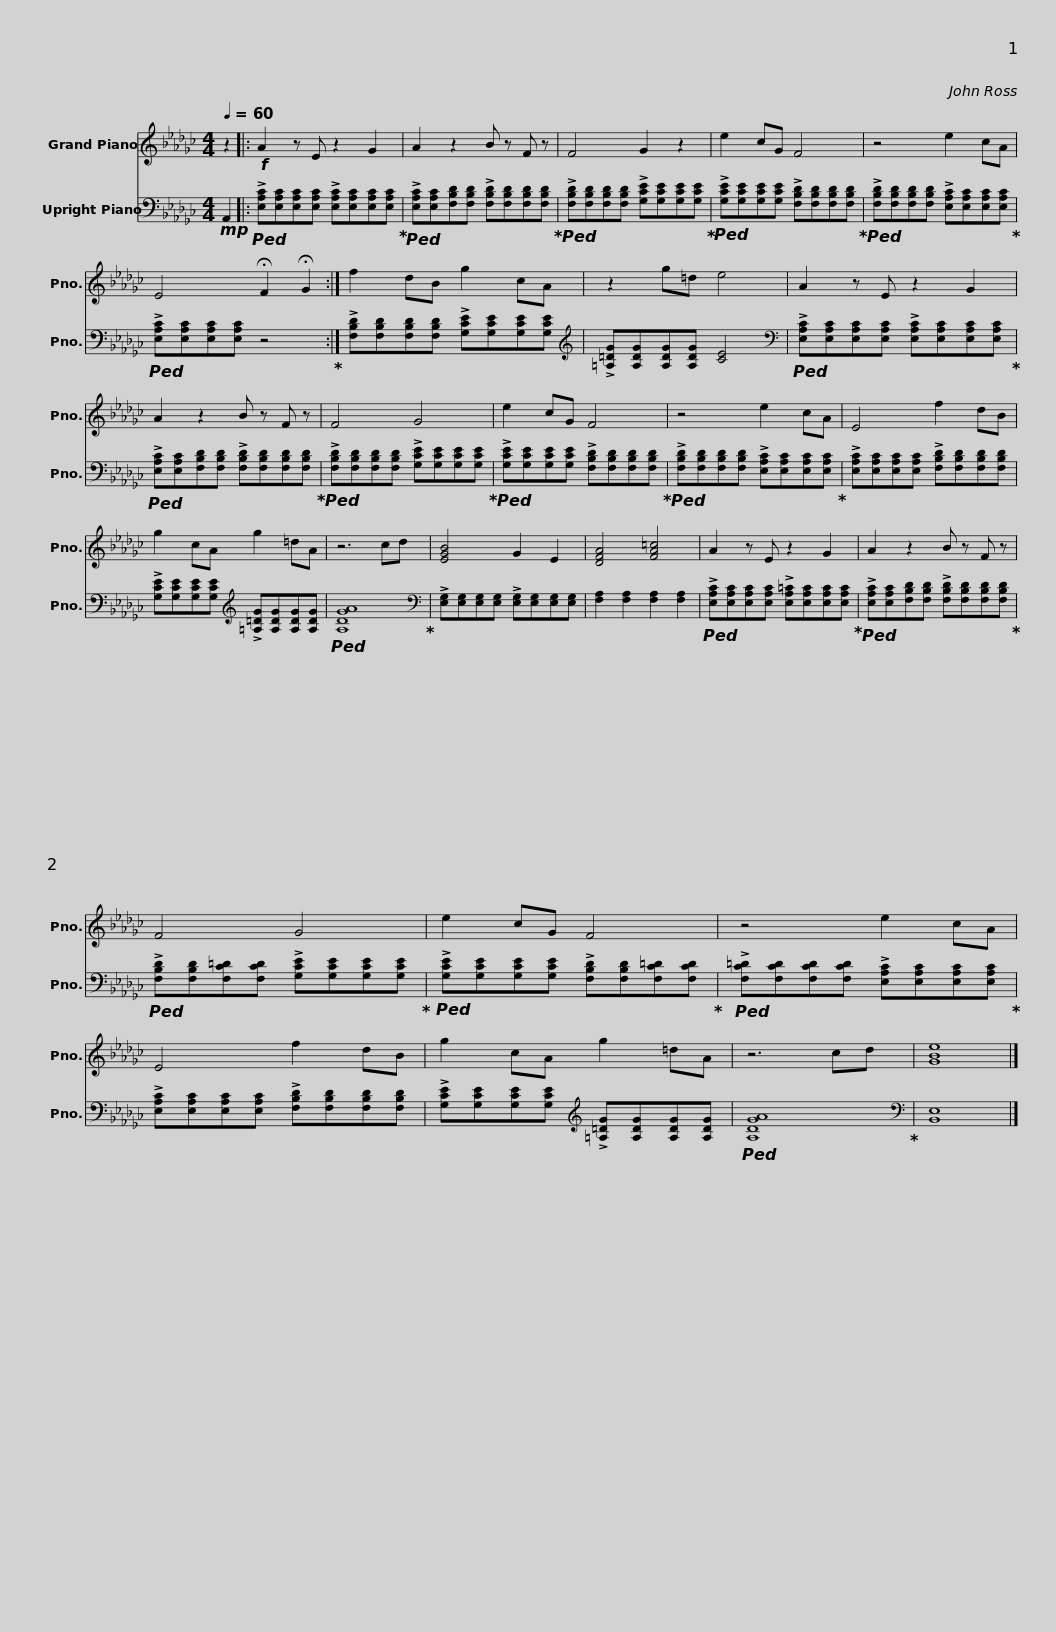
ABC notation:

X:1
%%score 1 2
L:1/8
Q:1/4=60
M:4/4
I:linebreak $
K:Gb
V:1 treble
V:2 bass
V:1
 z2 |:!f! A2 z E z2 G2 | A2 z2 B z F z | F4 G2 z2 |$ e2 cG F4 | %5
 z4 e2 cA | E4 !fermata!F2 !fermata!G2 :| f2 dB g2 cA |$ z2 g=d e4 | A2 z E z2 G2 | %10
 A2 z2 B z F z |$ F4 G4 | e2 cG F4 | z4 e2 cA |$ E4 f2 dB | %15
 g2 cA g2 =dA | z6 cd | [EGB]4 G2 E2 | [DFA]4 [FA=c]4 |$ A2 z E z2 G2 | %20
 A2 z2 B z F z | F4 G4 |$ e2 cG F4 | z4 e2 cA | E4 f2 dB |$ %25
 g2 cA g2 =dA | z6 cd | [GBe]8 |] %28
V:2
!mp! A,,2 |:!ped! !>![E,A,C][E,A,C][E,A,C][E,A,C] !>![E,A,C][E,A,C][E,A,C][E,A,C]!ped-up! |!ped! !>![E,A,C][E,A,C][F,B,D][F,B,D] !>![F,B,D][F,B,D][F,B,D][F,B,D]!ped-up! |!ped! !>![F,B,D][F,B,D][F,B,D][F,B,D] !>![G,CE][G,CE][G,CE][G,CE]!ped-up! |$!ped! !>![G,CE][G,CE][G,CE][G,CE] !>![F,B,D][F,B,D][F,B,D][F,B,D]!ped-up! | %5
!ped! !>![F,B,D][F,B,D][F,B,D][F,B,D] !>![E,A,C][E,A,C][E,A,C][E,A,C]!ped-up! |!ped! !>![E,A,C][E,A,C][E,A,C][E,A,C] z4!ped-up! :| !>![F,B,D][F,B,D][F,B,D][F,B,D] !>![G,CE][G,CE][G,CE][G,CE] |$[K:treble] !>![=A,=DG][A,DG][A,DG][A,DG] [CE]4 |[K:bass]!ped! !>![E,A,C][E,A,C][E,A,C][E,A,C] !>![E,A,C][E,A,C][E,A,C][E,A,C]!ped-up! | %10
!ped! !>![E,A,C][E,A,C][F,B,D][F,B,D] !>![F,B,D][F,B,D][F,B,D][F,B,D]!ped-up! |$!ped! !>![F,B,D][F,B,D][F,B,D][F,B,D] !>![G,CE][G,CE][G,CE][G,CE]!ped-up! |!ped! !>![G,CE][G,CE][G,CE][G,CE] !>![F,B,D][F,B,D][F,B,D][F,B,D]!ped-up! |!ped! !>![F,B,D][F,B,D][F,B,D][F,B,D] !>![E,A,C][E,A,C][E,A,C][E,A,C]!ped-up! |$ !>![E,A,C][E,A,C][E,A,C][E,A,C] !>![F,B,D][F,B,D][F,B,D][F,B,D] | %15
 !>![G,CE][G,CE][G,CE][G,CE][K:treble] !>![=A,=DG][A,DG][A,DG][A,DG] |!ped! [A,DGA]8!ped-up! |[K:bass] !>![E,G,][E,G,][E,G,][E,G,] !>![E,G,][E,G,][E,G,][E,G,] | [F,A,]2 [F,A,]2 [F,A,]2 [F,A,]2 |$!ped! !>![E,A,C][E,A,C][E,A,C][E,A,C] !>![E,A,=C][E,A,C][E,A,C][E,A,C]!ped-up! | %20
!ped! !>![E,A,C][E,A,C][F,B,D][F,B,D] !>![F,B,D][F,B,D][F,B,D][F,B,D]!ped-up! |!ped! !>![F,B,D][F,B,D][F,C=D][F,CD] !>![G,CE][G,CE][G,CE][G,CE]!ped-up! |$!ped! !>![G,CE][G,CE][G,CE][G,CE] !>![F,B,D][F,B,D][F,C=D][F,CD]!ped-up! |!ped! !>![F,C=D][F,CD][F,CD][F,CD] !>![E,A,C][E,A,C][E,A,C][E,A,C]!ped-up! | !>![E,A,C][E,A,C][E,A,C][E,A,C] !>![F,B,D][F,B,D][F,B,D][F,B,D] |$ %25
 !>![G,CE][G,CE][G,CE][G,CE][K:treble] !>![=A,=DG][A,DG][A,DG][A,DG] |!ped! [A,DGA]8!ped-up! |[K:bass] [B,,E,]8 |] %28
